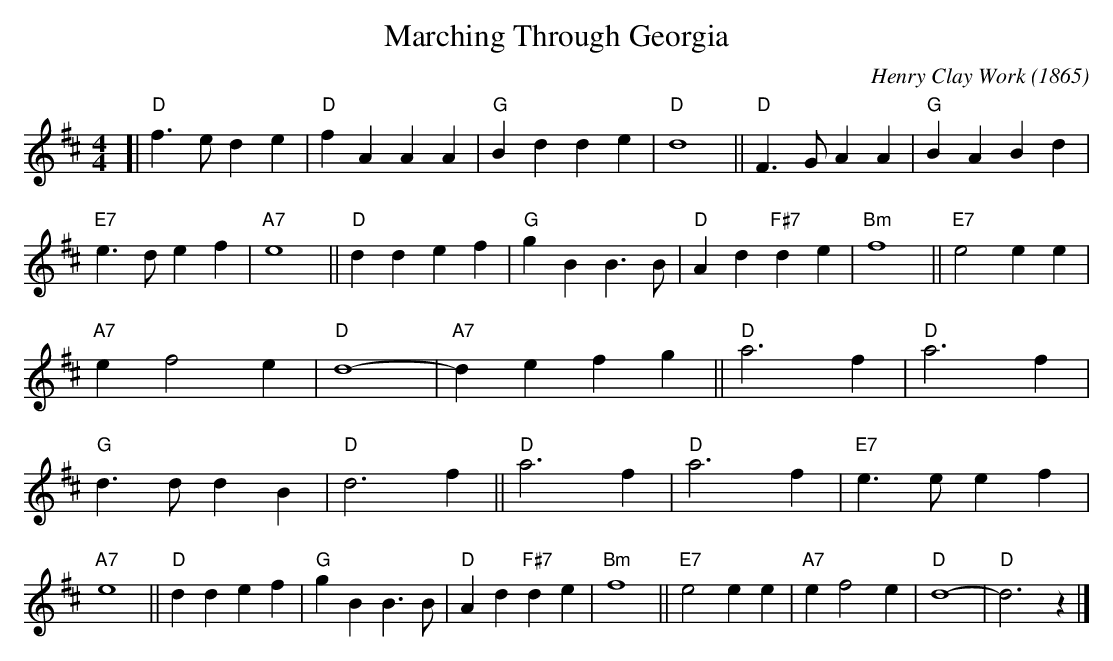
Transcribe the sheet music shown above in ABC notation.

X:1
T: Marching Through Georgia
C: Henry Clay Work (1865)
M: 4/4
L: 1/4
K: D
[|\
"D"f3/2e/2 de | "D"fA AA | "G"Bd de | "D"d4 || "D"F3/2G/2 AA | "G"BA Bd |
"E7"e3/2d/2 ef | "A7"e4 || "D"dd ef | "G"gB B3/2B/2 | "D"Ad "F#7"de | "Bm"f4 || "E7"e2 ee | "A7"ef2e |
"D"d4- | "A7"de fg || "D"a3f | "D"a3f | "G"d3/2d/2 dB | "D"d3f || "D"a3f | "D"a3f | "E7"e3/2e/2 ef |
"A7"e4 || "D"dd ef | "G"gB B3/2B/2 | "D"Ad "F#7"de | "Bm"f4 || "E7"e2 ee | "A7"ef2e | "D"d4- | "D"d3z |]
